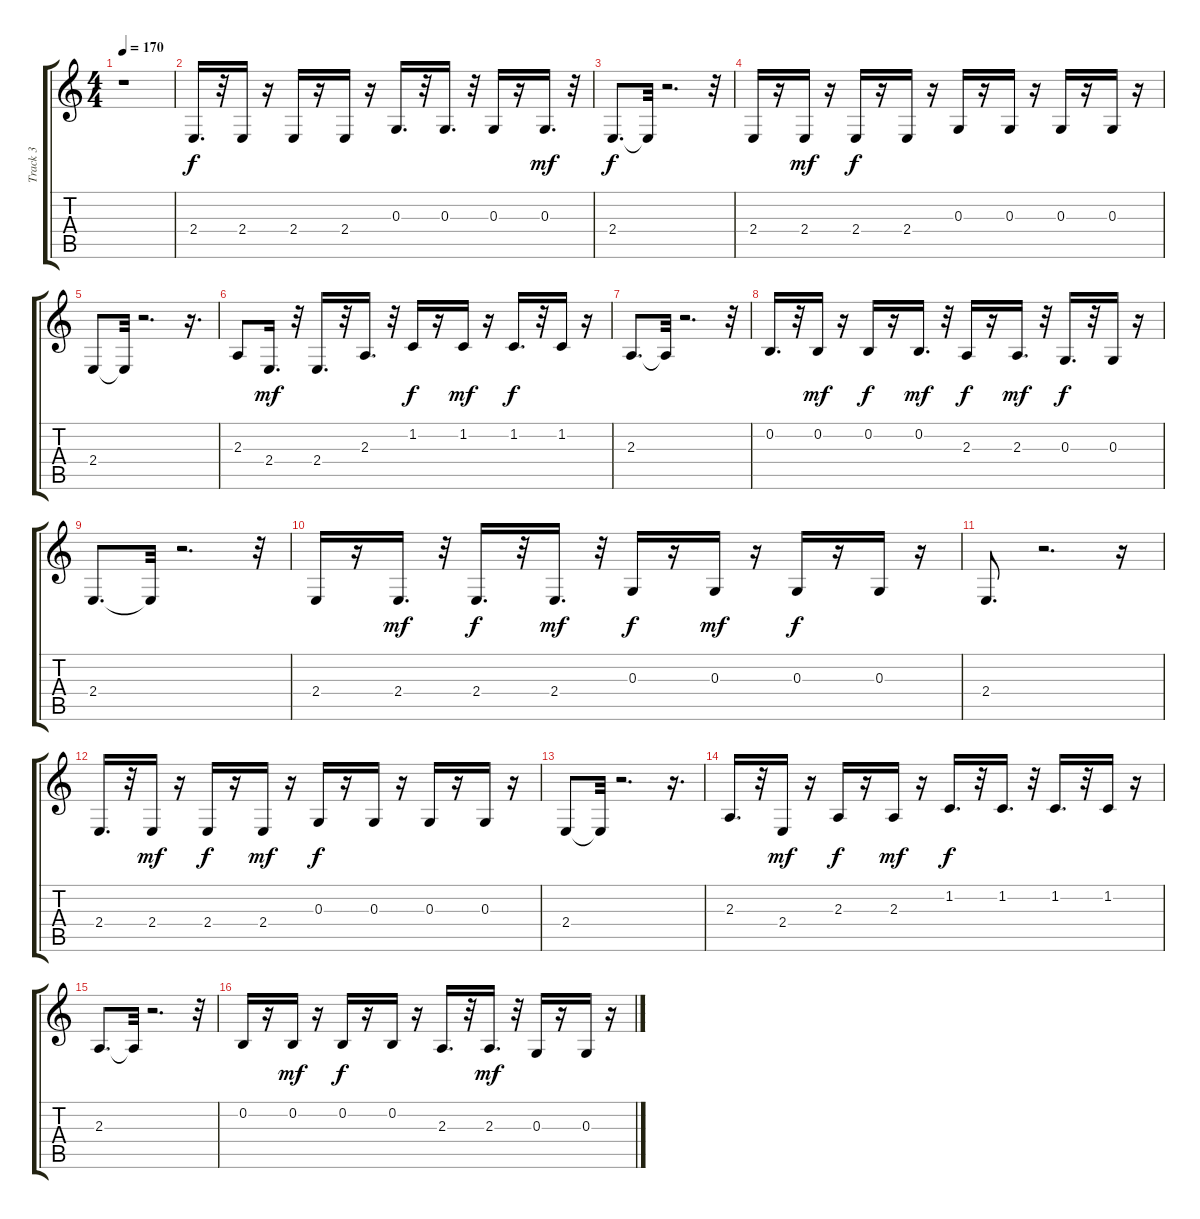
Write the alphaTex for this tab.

\track ("Track 3" "Track 3") {instrument lead8bassandlead}
\staff {score tabs}
\tuning (E4 B3 G3 D3 A2 E2) {hide}
\ts (4 4)
\tempo 170
\clef g2
\ks c
r.1{dy f} |
2.4.16{d} r.32 2.4.16 r.16 2.4.16 r.16 2.4.16 r.16 0.3.16{d} r.32 0.3.16{d} r.32 0.3.16 r.16 0.3.16{d dy mf} r.32 |
2.4.8{d dy f} 2.4{t}.32 r.2{d} r.32 |
2.4.16 r.16 2.4.16{dy mf} r.16 2.4.16{dy f} r.16 2.4.16 r.16 0.3.16 r.16 0.3.16 r.16 0.3.16 r.16 0.3.16 r.16 |
2.4.8 2.4{t}.32 r.2{d} r.16{d} |
2.3.8 2.4.16{d dy mf} r.32 2.4.16{d} r.32 2.3.16{d} r.32 1.2.16{dy f} r.16 1.2.16{dy mf} r.16 1.2.16{d dy f} r.32 1.2.16 r.16 |
2.3.8{d} 2.3{t}.32 r.2{d} r.32 |
0.2.16{d} r.32 0.2.16{dy mf} r.16 0.2.16{dy f} r.16 0.2.16{d dy mf} r.32 2.3.16{dy f} r.16 2.3.16{d dy mf} r.32 0.3.16{d dy f} r.32 0.3.16 r.16 |
2.4.8{d} 2.4{t}.32 r.2{d} r.32 |
2.4.16 r.16 2.4.16{d dy mf} r.32 2.4.16{d dy f} r.32 2.4.16{d dy mf} r.32 0.3.16{dy f} r.16 0.3.16{dy mf} r.16 0.3.16{dy f} r.16 0.3.16 r.16 |
2.4.8{d} r.2{d} r.16 |
2.4.16{d} r.32 2.4.16{dy mf} r.16 2.4.16{dy f} r.16 2.4.16{dy mf} r.16 0.3.16{dy f} r.16 0.3.16 r.16 0.3.16 r.16 0.3.16 r.16 |
2.4.8 2.4{t}.32 r.2{d} r.16{d} |
2.3.16{d} r.32 2.4.16{dy mf} r.16 2.3.16{dy f} r.16 2.3.16{dy mf} r.16 1.2.16{d dy f} r.32 1.2.16{d} r.32 1.2.16{d} r.32 1.2.16 r.16 |
2.3.8{d} 2.3{t}.32 r.2{d} r.32 |
0.2.16 r.16 0.2.16{dy mf} r.16 0.2.16{dy f} r.16 0.2.16 r.16 2.3.16{d} r.32 2.3.16{d dy mf} r.32 0.3.16 r.16 0.3.16 r.16
